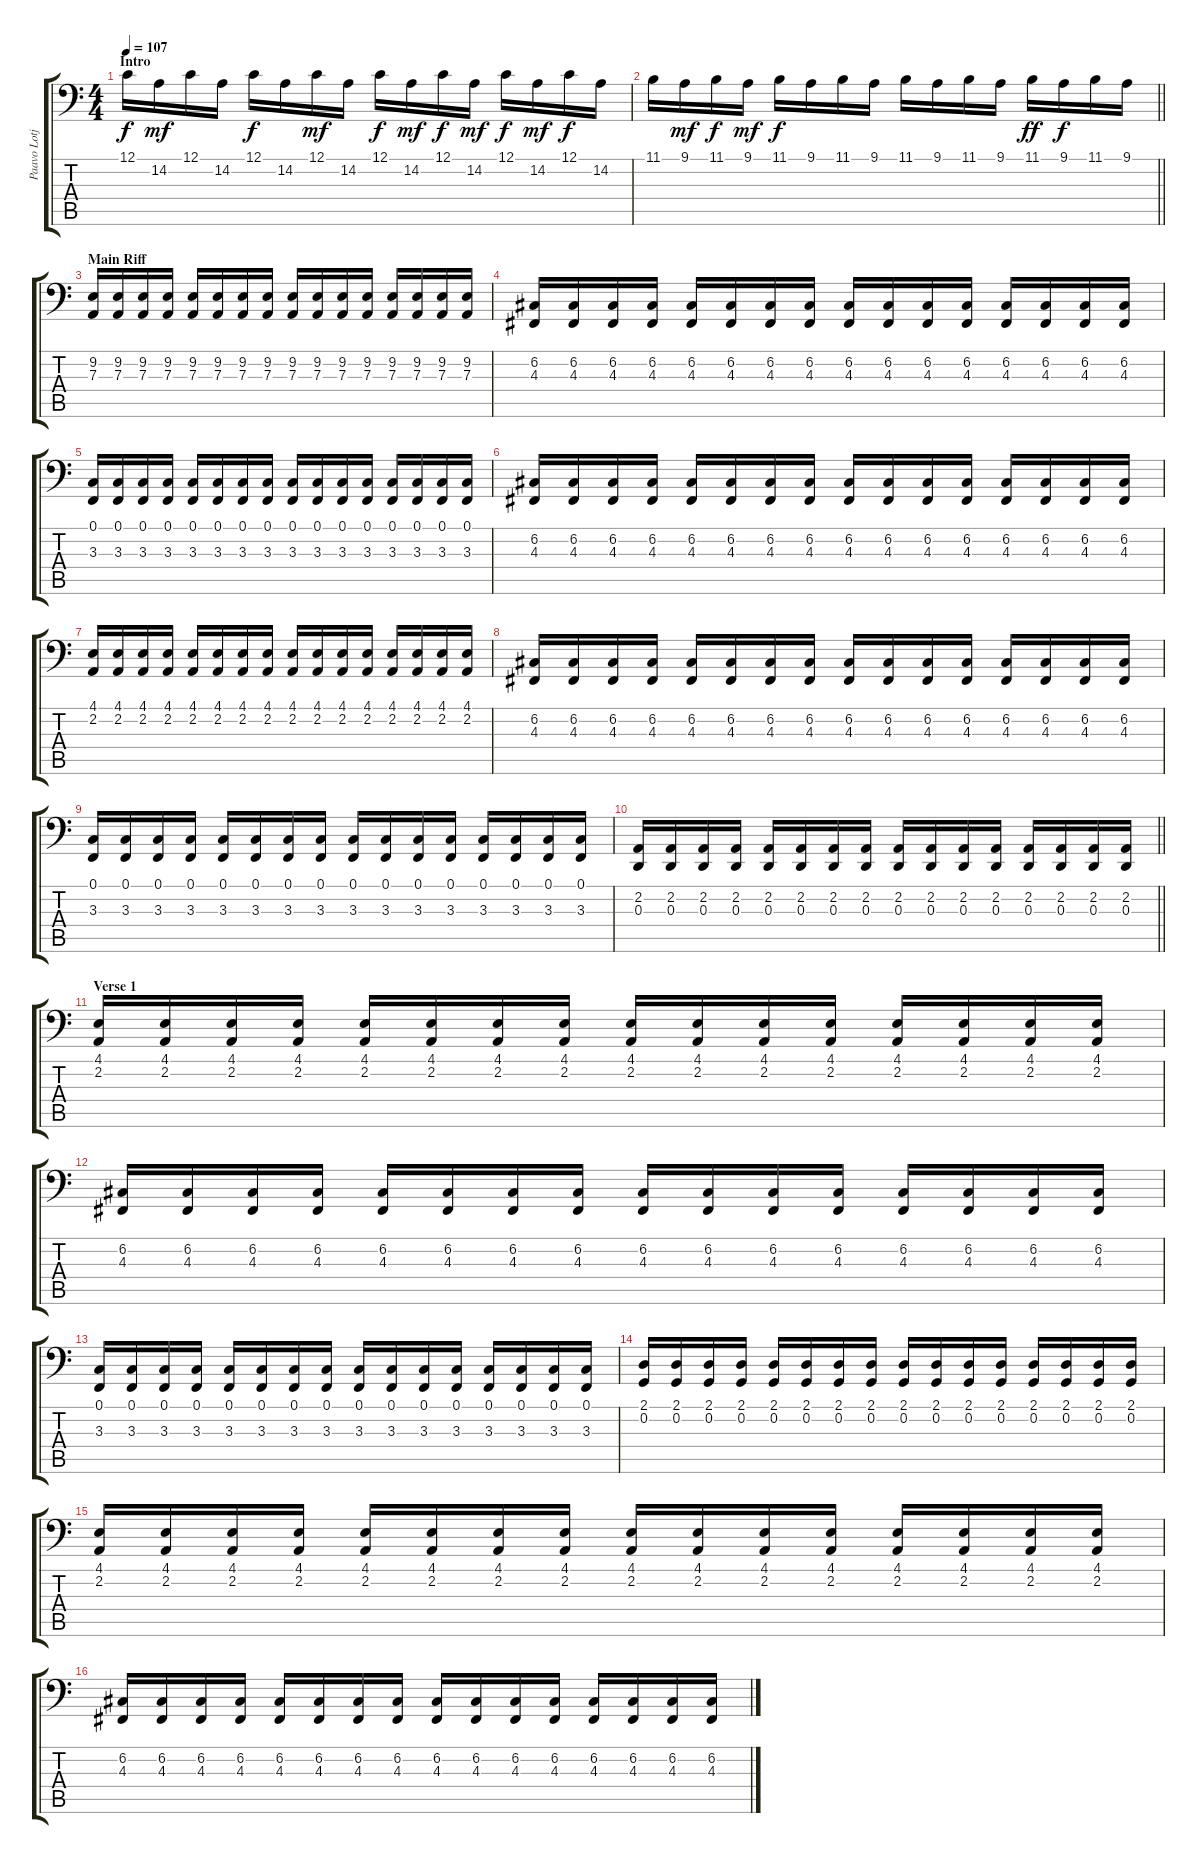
\track ("Paavo Lotjonen" "Paavo Lotj") {instrument cello}
\staff {score tabs}
\tuning (C3 G2 D2 A1 E1 B0) {hide}
\ts (4 4)
\section ("" "Intro")
\tempo 107
\clef f4
\ks c
12.1.16{dy f instrument cello} 14.2.16{dy mf} 12.1.16 14.2.16 12.1.16{dy f} 14.2.16 12.1.16{dy mf} 14.2.16 12.1.16{dy f} 14.2.16{dy mf} 12.1.16{dy f} 14.2.16{dy mf} 12.1.16{dy f} 14.2.16{dy mf} 12.1.16{dy f} 14.2.16 |
\barLineRight lightlight
11.1.16 9.1.16{dy mf} 11.1.16{dy f} 9.1.16{dy mf} 11.1.16{dy f} 9.1.16 11.1.16 9.1.16 11.1.16 9.1.16 11.1.16 9.1.16 11.1.16{dy ff} 9.1.16{dy f} 11.1.16 9.1.16 |
\section ("" "Main Riff")
(9.2 7.3).16 (9.2 7.3).16 (9.2 7.3).16 (9.2 7.3).16 (9.2 7.3).16 (9.2 7.3).16 (9.2 7.3).16 (9.2 7.3).16 (9.2 7.3).16 (9.2 7.3).16 (9.2 7.3).16 (9.2 7.3).16 (9.2 7.3).16 (9.2 7.3).16 (9.2 7.3).16 (9.2 7.3).16 |
(6.2 4.3).16 (6.2 4.3).16 (6.2 4.3).16 (6.2 4.3).16 (6.2 4.3).16 (6.2 4.3).16 (6.2 4.3).16 (6.2 4.3).16 (6.2 4.3).16 (6.2 4.3).16 (6.2 4.3).16 (6.2 4.3).16 (6.2 4.3).16 (6.2 4.3).16 (6.2 4.3).16 (6.2 4.3).16 |
(0.1 3.3).16 (0.1 3.3).16 (0.1 3.3).16 (0.1 3.3).16 (0.1 3.3).16 (0.1 3.3).16 (0.1 3.3).16 (0.1 3.3).16 (0.1 3.3).16 (0.1 3.3).16 (0.1 3.3).16 (0.1 3.3).16 (0.1 3.3).16 (0.1 3.3).16 (0.1 3.3).16 (0.1 3.3).16 |
(6.2 4.3).16 (6.2 4.3).16 (6.2 4.3).16 (6.2 4.3).16 (6.2 4.3).16 (6.2 4.3).16 (6.2 4.3).16 (6.2 4.3).16 (6.2 4.3).16 (6.2 4.3).16 (6.2 4.3).16 (6.2 4.3).16 (6.2 4.3).16 (6.2 4.3).16 (6.2 4.3).16 (6.2 4.3).16 |
(4.1 2.2).16 (4.1 2.2).16 (4.1 2.2).16 (4.1 2.2).16 (4.1 2.2).16 (4.1 2.2).16 (4.1 2.2).16 (4.1 2.2).16 (4.1 2.2).16 (4.1 2.2).16 (4.1 2.2).16 (4.1 2.2).16 (4.1 2.2).16 (4.1 2.2).16 (4.1 2.2).16 (4.1 2.2).16 |
(6.2 4.3).16 (6.2 4.3).16 (6.2 4.3).16 (6.2 4.3).16 (6.2 4.3).16 (6.2 4.3).16 (6.2 4.3).16 (6.2 4.3).16 (6.2 4.3).16 (6.2 4.3).16 (6.2 4.3).16 (6.2 4.3).16 (6.2 4.3).16 (6.2 4.3).16 (6.2 4.3).16 (6.2 4.3).16 |
(0.1 3.3).16 (0.1 3.3).16 (0.1 3.3).16 (0.1 3.3).16 (0.1 3.3).16 (0.1 3.3).16 (0.1 3.3).16 (0.1 3.3).16 (0.1 3.3).16 (0.1 3.3).16 (0.1 3.3).16 (0.1 3.3).16 (0.1 3.3).16 (0.1 3.3).16 (0.1 3.3).16 (0.1 3.3).16 |
\barLineRight lightlight
(2.2 0.3).16 (2.2 0.3).16 (2.2 0.3).16 (2.2 0.3).16 (2.2 0.3).16 (2.2 0.3).16 (2.2 0.3).16 (2.2 0.3).16 (2.2 0.3).16 (2.2 0.3).16 (2.2 0.3).16 (2.2 0.3).16 (2.2 0.3).16 (2.2 0.3).16 (2.2 0.3).16 (2.2 0.3).16 |
\section ("" "Verse 1")
(4.1 2.2).16{balance 0 instrument electricbassfinger} (4.1 2.2).16 (4.1 2.2).16 (4.1 2.2).16 (4.1 2.2).16 (4.1 2.2).16 (4.1 2.2).16 (4.1 2.2).16 (4.1 2.2).16 (4.1 2.2).16 (4.1 2.2).16 (4.1 2.2).16 (4.1 2.2).16 (4.1 2.2).16 (4.1 2.2).16 (4.1 2.2).16 |
(6.2 4.3).16 (6.2 4.3).16 (6.2 4.3).16 (6.2 4.3).16 (6.2 4.3).16 (6.2 4.3).16 (6.2 4.3).16 (6.2 4.3).16 (6.2 4.3).16 (6.2 4.3).16 (6.2 4.3).16 (6.2 4.3).16 (6.2 4.3).16 (6.2 4.3).16 (6.2 4.3).16 (6.2 4.3).16 |
(0.1 3.3).16 (0.1 3.3).16 (0.1 3.3).16 (0.1 3.3).16 (0.1 3.3).16 (0.1 3.3).16 (0.1 3.3).16 (0.1 3.3).16 (0.1 3.3).16 (0.1 3.3).16 (0.1 3.3).16 (0.1 3.3).16 (0.1 3.3).16 (0.1 3.3).16 (0.1 3.3).16 (0.1 3.3).16 |
(2.1 0.2).16 (2.1 0.2).16 (2.1 0.2).16 (2.1 0.2).16 (2.1 0.2).16 (2.1 0.2).16 (2.1 0.2).16 (2.1 0.2).16 (2.1 0.2).16 (2.1 0.2).16 (2.1 0.2).16 (2.1 0.2).16 (2.1 0.2).16 (2.1 0.2).16 (2.1 0.2).16 (2.1 0.2).16 |
(4.1 2.2).16 (4.1 2.2).16 (4.1 2.2).16 (4.1 2.2).16 (4.1 2.2).16 (4.1 2.2).16 (4.1 2.2).16 (4.1 2.2).16 (4.1 2.2).16 (4.1 2.2).16 (4.1 2.2).16 (4.1 2.2).16 (4.1 2.2).16 (4.1 2.2).16 (4.1 2.2).16 (4.1 2.2).16 |
(6.2 4.3).16 (6.2 4.3).16 (6.2 4.3).16 (6.2 4.3).16 (6.2 4.3).16 (6.2 4.3).16 (6.2 4.3).16 (6.2 4.3).16 (6.2 4.3).16 (6.2 4.3).16 (6.2 4.3).16 (6.2 4.3).16 (6.2 4.3).16 (6.2 4.3).16 (6.2 4.3).16 (6.2 4.3).16
